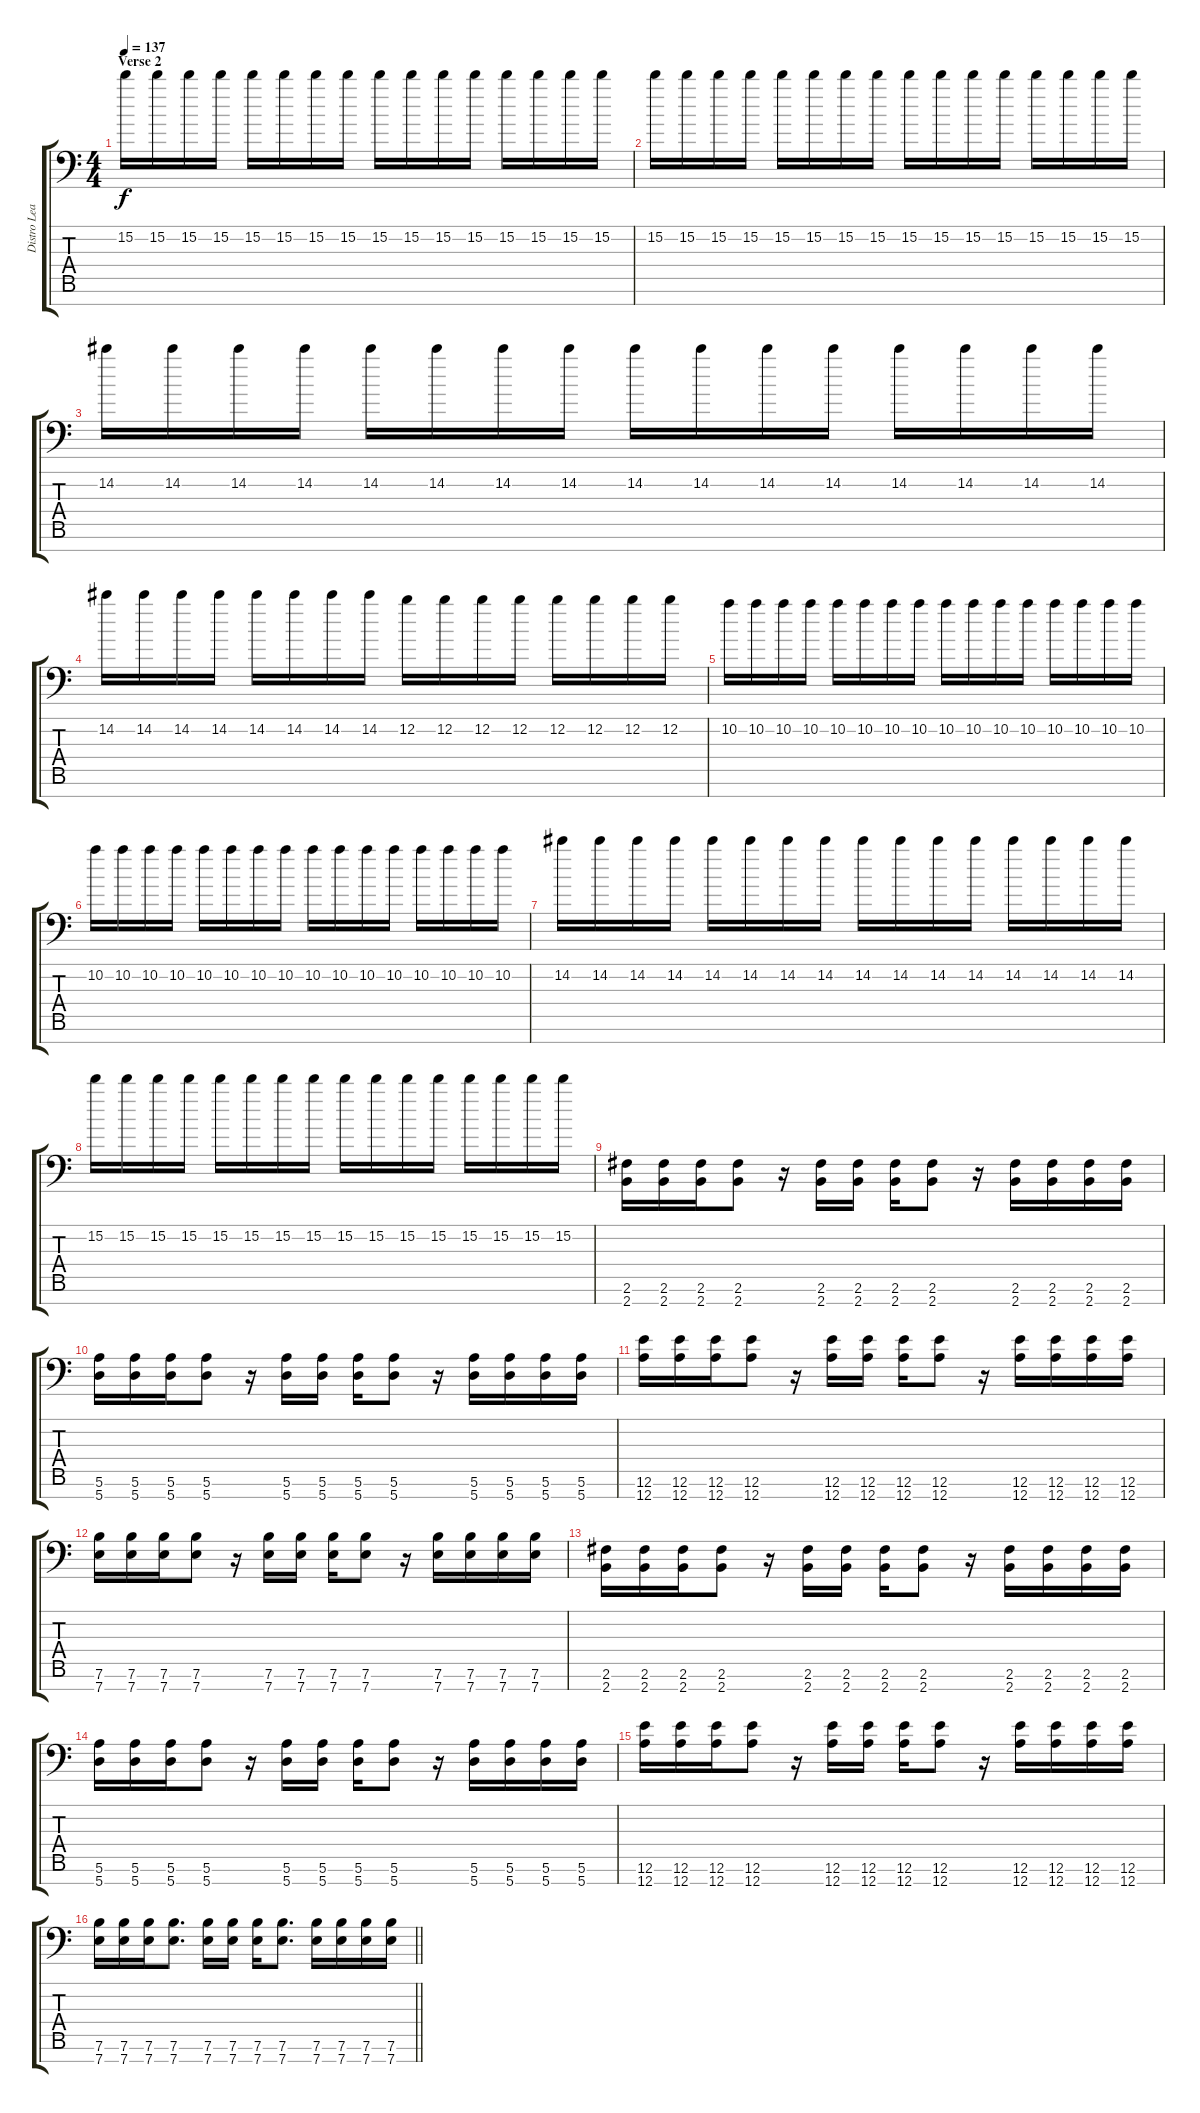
\track ("Distro Lead" "Distro Lea") {instrument distortionguitar}
\staff {score tabs}
\tuning (E4 B3 G3 D3 A2 E2 A1) {hide}
\ts (4 4)
\section ("" "Verse 2")
\tempo 137
\clef f4
\ks c
15.2.16{dy f} 15.2.16 15.2.16 15.2.16 15.2.16 15.2.16 15.2.16 15.2.16 15.2.16 15.2.16 15.2.16 15.2.16 15.2.16 15.2.16 15.2.16 15.2.16 |
15.2.16 15.2.16 15.2.16 15.2.16 15.2.16 15.2.16 15.2.16 15.2.16 15.2.16 15.2.16 15.2.16 15.2.16 15.2.16 15.2.16 15.2.16 15.2.16 |
14.2.16 14.2.16 14.2.16 14.2.16 14.2.16 14.2.16 14.2.16 14.2.16 14.2.16 14.2.16 14.2.16 14.2.16 14.2.16 14.2.16 14.2.16 14.2.16 |
14.2.16 14.2.16 14.2.16 14.2.16 14.2.16 14.2.16 14.2.16 14.2.16 12.2.16 12.2.16 12.2.16 12.2.16 12.2.16 12.2.16 12.2.16 12.2.16 |
10.2.16 10.2.16 10.2.16 10.2.16 10.2.16 10.2.16 10.2.16 10.2.16 10.2.16 10.2.16 10.2.16 10.2.16 10.2.16 10.2.16 10.2.16 10.2.16 |
10.2.16 10.2.16 10.2.16 10.2.16 10.2.16 10.2.16 10.2.16 10.2.16 10.2.16 10.2.16 10.2.16 10.2.16 10.2.16 10.2.16 10.2.16 10.2.16 |
14.2.16 14.2.16 14.2.16 14.2.16 14.2.16 14.2.16 14.2.16 14.2.16 14.2.16 14.2.16 14.2.16 14.2.16 14.2.16 14.2.16 14.2.16 14.2.16 |
15.2.16 15.2.16 15.2.16 15.2.16 15.2.16 15.2.16 15.2.16 15.2.16 15.2.16 15.2.16 15.2.16 15.2.16 15.2.16 15.2.16 15.2.16 15.2.16 |
(2.6 2.7).16 (2.6 2.7).16 (2.6 2.7).16 (2.6 2.7).8 r.16 (2.6 2.7).16 (2.6 2.7).16 (2.6 2.7).16 (2.6 2.7).8 r.16 (2.6 2.7).16 (2.6 2.7).16 (2.6 2.7).16 (2.6 2.7).16 |
(5.6 5.7).16 (5.6 5.7).16 (5.6 5.7).16 (5.6 5.7).8 r.16 (5.6 5.7).16 (5.6 5.7).16 (5.6 5.7).16 (5.6 5.7).8 r.16 (5.6 5.7).16 (5.6 5.7).16 (5.6 5.7).16 (5.6 5.7).16 |
(12.6 12.7).16 (12.6 12.7).16 (12.6 12.7).16 (12.6 12.7).8 r.16 (12.6 12.7).16 (12.6 12.7).16 (12.6 12.7).16 (12.6 12.7).8 r.16 (12.6 12.7).16 (12.6 12.7).16 (12.6 12.7).16 (12.6 12.7).16 |
(7.6 7.7).16 (7.6 7.7).16 (7.6 7.7).16 (7.6 7.7).8 r.16 (7.6 7.7).16 (7.6 7.7).16 (7.6 7.7).16 (7.6 7.7).8 r.16 (7.6 7.7).16 (7.6 7.7).16 (7.6 7.7).16 (7.6 7.7).16 |
(2.6 2.7).16 (2.6 2.7).16 (2.6 2.7).16 (2.6 2.7).8 r.16 (2.6 2.7).16 (2.6 2.7).16 (2.6 2.7).16 (2.6 2.7).8 r.16 (2.6 2.7).16 (2.6 2.7).16 (2.6 2.7).16 (2.6 2.7).16 |
(5.6 5.7).16 (5.6 5.7).16 (5.6 5.7).16 (5.6 5.7).8 r.16 (5.6 5.7).16 (5.6 5.7).16 (5.6 5.7).16 (5.6 5.7).8 r.16 (5.6 5.7).16 (5.6 5.7).16 (5.6 5.7).16 (5.6 5.7).16 |
(12.6 12.7).16 (12.6 12.7).16 (12.6 12.7).16 (12.6 12.7).8 r.16 (12.6 12.7).16 (12.6 12.7).16 (12.6 12.7).16 (12.6 12.7).8 r.16 (12.6 12.7).16 (12.6 12.7).16 (12.6 12.7).16 (12.6 12.7).16 |
\barLineRight lightlight
(7.6 7.7).16 (7.6 7.7).16 (7.6 7.7).16 (7.6 7.7).8{d} (7.6 7.7).16 (7.6 7.7).16 (7.6 7.7).16 (7.6 7.7).8{d} (7.6 7.7).16 (7.6 7.7).16 (7.6 7.7).16 (7.6 7.7).16
